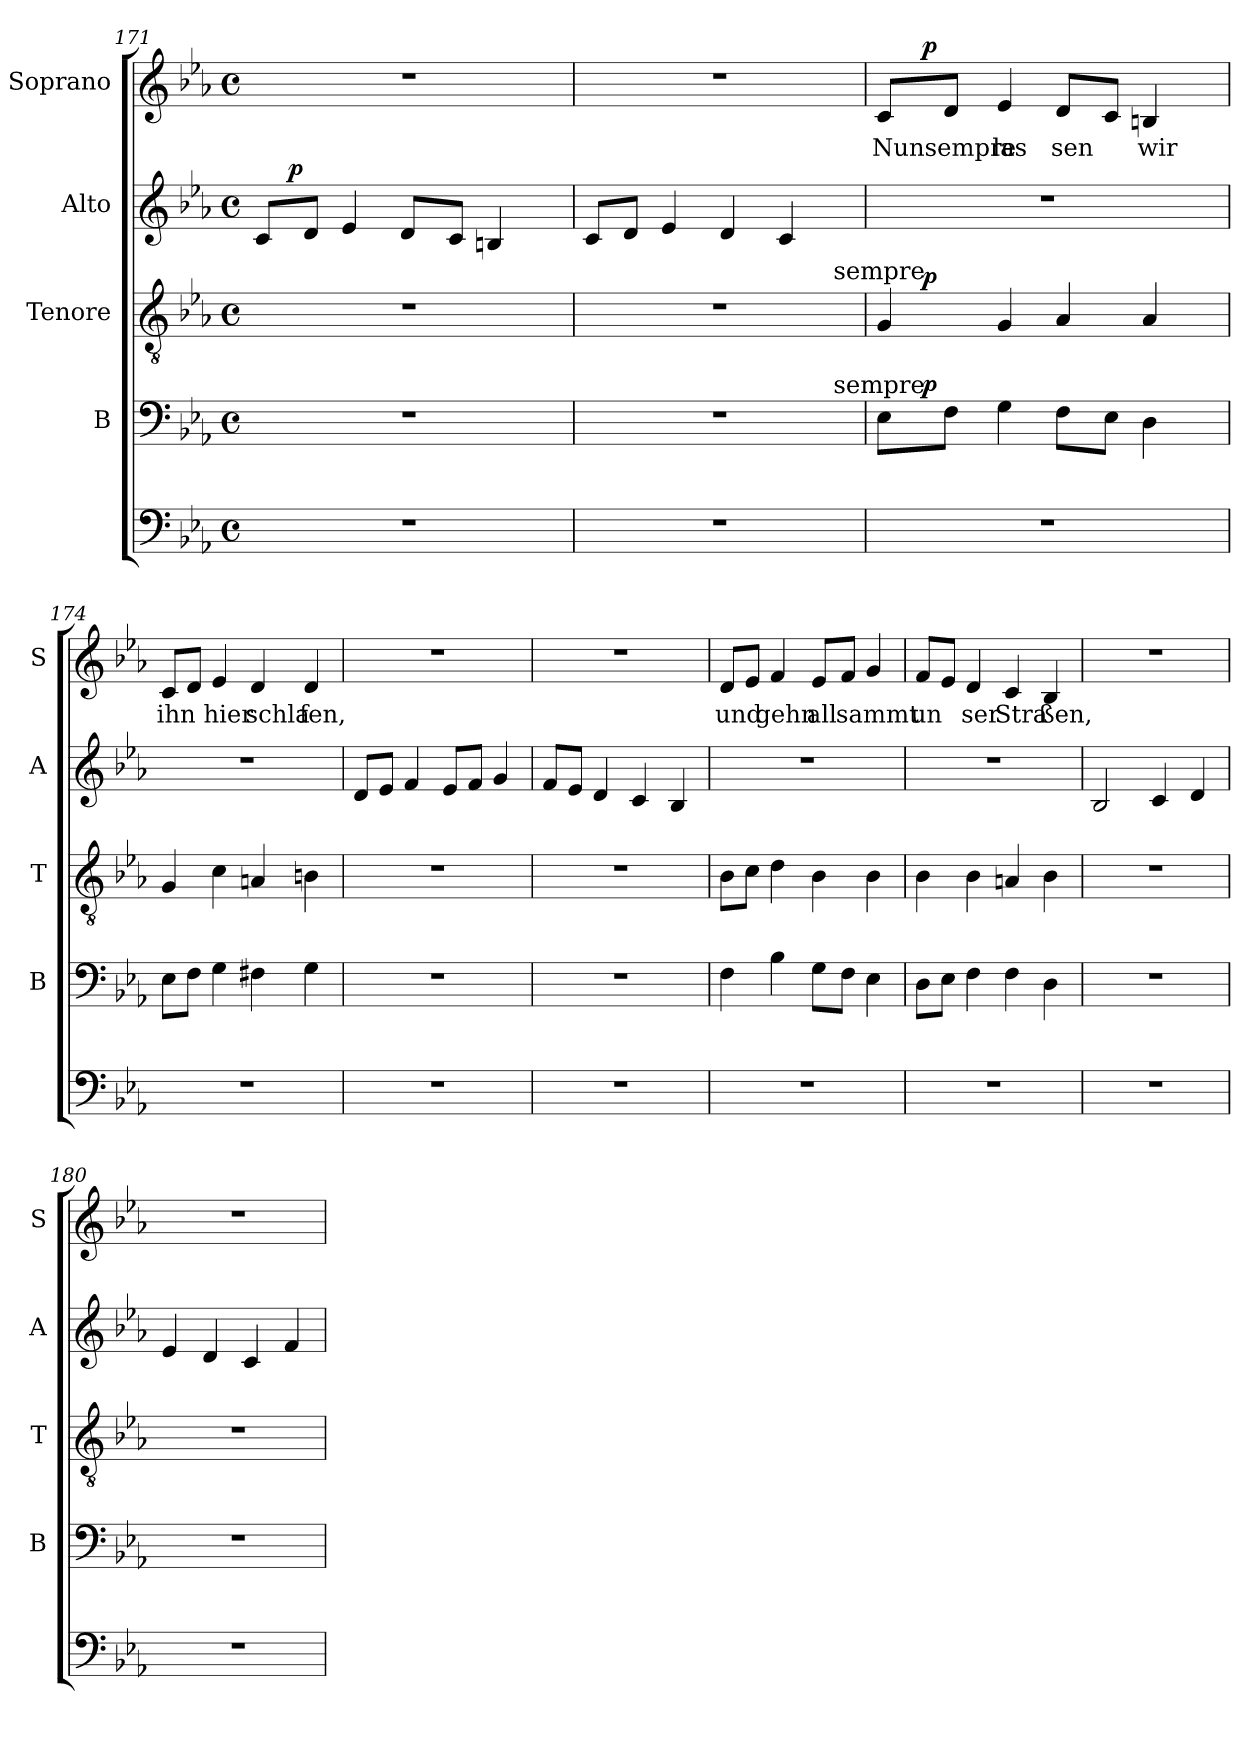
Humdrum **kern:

**kern	**kern	**dynam	**kern	**dynam	**kern	**dynam	**kern	**text	**dynam
*part5	*part4	*part4	*part3	*part3	*part2	*part2	*part1	*part1	*part1
*staff5	*staff4	*staff4	*staff3	*staff3	*staff2	*staff2	*staff1	*staff1	*staff1
*	*I"B	*	*I"Tenore	*	*I"Alto	*	*I"Soprano	*	*
*	*I'B	*	*I'T	*	*I'A	*	*I'S	*	*
*clefF4	*clefF4	*	*clefGv2	*	*clefG2	*	*clefG2	*	*
*k[b-e-a-]	*k[b-e-a-]	*	*k[b-e-a-]	*	*k[b-e-a-]	*	*k[b-e-a-]	*	*
*E-:	*E-:	*	*E-:	*	*E-:	*	*E-:	*	*
*M4/4	*M4/4	*	*M4/4	*	*M4/4	*	*M4/4	*	*
*met(c)	*met(c)	*	*met(c)	*	*met(c)	*	*met(c)	*	*
=171	=171	=171	=171	=171	=171	=171	=171	=171	=171
*	*	*	*	*	*^	*	*	*	*
1r	1r	.	1r	.	8c/L	16.ryy	.	1r	.	.
!	!	!	!	!	!	!	!LO:DY:a	!	!	!
.	.	.	.	.	.	2ryy	p	.	.	.
.	.	.	.	.	8d/J	.	.	.	.	.
.	.	.	.	.	4e-/	.	.	.	.	.
.	.	.	.	.	8d/L	.	.	.	.	.
.	.	.	.	.	.	4ryy	.	.	.	.
.	.	.	.	.	8c/J	.	.	.	.	.
.	.	.	.	.	4Bn/	.	.	.	.	.
.	.	.	.	.	.	8ryy	.	.	.	.
.	.	.	.	.	.	32ryy	.	.	.	.
*	*	*	*	*	*v	*v	*	*	*	*
=172	=172	=172	=172	=172	=172	=172	=172	=172	=172
*	*^	*	*^	*	*	*	*	*	*
1r	1r	2ryy	.	1r	2ryy	.	8c/L	.	1r	.	.
.	.	.	.	.	.	.	8d/J	.	.	.	.
.	.	.	.	.	.	.	4e-/	.	.	.	.
.	.	4ryy	.	.	4ryy	.	4d/	.	.	.	.
.	.	8ryy	.	.	8ryy	.	4c/	.	.	.	.
.	.	32ryy	.	.	32ryy	.	.	.	.	.	.
!	!	!	!	!	!LO:TX:a:t=sempre	!	!	!	!	!	!
!	!	!LO:TX:a:t=sempre	!	!	!	!	!	!	!	!	!
.	.	16.ryy	.	.	16.ryy	.	.	.	.	.	.
=173	=173	=173	=173	=173	=173	=173	=173	=173	=173	=173	=173
!	!	!	!	!	!	!	!	!	!	!LO:LY:b	!
*	*	*	*	*	*	*	*	*	*^	*	*
1r	8E-\L	16.ryy	.	4G/	16.ryy	.	1r	.	8c/L	16.ryy	Nunsempre	.
!	!	!	!LO:DY:a	!	!	!LO:DY:a	!	!	!	!	!	!LO:DY:a
.	.	2ryy	p	.	2ryy	p	.	.	.	2ryy	.	p
.	8F\J	.	.	.	.	.	.	.	8d/J	.	.	.
!	!	!	!	!	!	!	!	!	!	!	!LO:LY:b	!
.	4G\	.	.	4G/	.	.	.	.	4e-/	.	las	.
!	!	!	!	!	!	!	!	!	!	!	!LO:LY:b	!
.	8F\L	.	.	4A-/	.	.	.	.	8d/L	.	sen	.
.	.	4ryy	.	.	4ryy	.	.	.	.	4ryy	.	.
.	8E-\J	.	.	.	.	.	.	.	8c/J	.	.	.
!	!	!	!	!	!	!	!	!	!	!	!LO:LY:b	!
.	4D\	.	.	4A-/	.	.	.	.	4Bn/	.	wir	.
.	.	8ryy	.	.	8ryy	.	.	.	.	8ryy	.	.
.	.	32ryy	.	.	32ryy	.	.	.	.	32ryy	.	.
!!LO:LB:g=z
=174	=174	=174	=174	=174	=174	=174	=174	=174	=174	=174	=174	=174
!	!	!	!	!	!	!	!	!	!	!	!LO:LY:b	!
*	*v	*v	*	*	*	*	*	*	*v	*v	*	*
*	*	*	*v	*v	*	*	*	*	*	*
1r	8E-\L	.	4G/	.	1r	.	8c/L	ihn	.
.	8F\J	.	.	.	.	.	8d/J	.	.
!	!	!	!	!	!	!	!	!LO:LY:b	!
.	4G\	.	4c\	.	.	.	4e-/	hier	.
!	!	!	!	!	!	!	!	!LO:LY:b	!
.	4F#X\	.	4An/	.	.	.	4d/	schla	.
!	!	!	!	!	!	!	!	!LO:LY:b	!
.	4G\	.	4Bn\	.	.	.	4d/	fen,	.
=175	=175	=175	=175	=175	=175	=175	=175	=175	=175
1r	1r	.	1r	.	8d/L	.	1r	.	.
.	.	.	.	.	8e-/J	.	.	.	.
.	.	.	.	.	4f/	.	.	.	.
.	.	.	.	.	8e-/L	.	.	.	.
.	.	.	.	.	8f/J	.	.	.	.
.	.	.	.	.	4g/	.	.	.	.
=176	=176	=176	=176	=176	=176	=176	=176	=176	=176
1r	1r	.	1r	.	8f/L	.	1r	.	.
.	.	.	.	.	8e-/J	.	.	.	.
.	.	.	.	.	4d/	.	.	.	.
.	.	.	.	.	4c/	.	.	.	.
.	.	.	.	.	4B-/	.	.	.	.
=177	=177	=177	=177	=177	=177	=177	=177	=177	=177
!	!	!	!	!	!	!	!	!LO:LY:b	!
1r	4F\	.	8B-\L	.	1r	.	8d/L	und	.
.	.	.	8c\J	.	.	.	8e-/J	.	.
!	!	!	!	!	!	!	!	!LO:LY:b	!
.	4B-\	.	4d\	.	.	.	4f/	gehn	.
!	!	!	!	!	!	!	!	!LO:LY:b	!
.	8G\L	.	4B-\	.	.	.	8e-/L	all	.
!	!	!	!	!	!	!	!	!LO:LY:b	!
.	8F\J	.	.	.	.	.	8f/J	sammt	.
.	4E-\	.	4B-\	.	.	.	4g/	.	.
!!LO:LB:g=z
=178	=178	=178	=178	=178	=178	=178	=178	=178	=178
!	!	!	!	!	!	!	!	!LO:LY:b	!
1r	8D\L	.	4B-\	.	1r	.	8f/L	un	.
.	8E-\J	.	.	.	.	.	8e-/J	.	.
!	!	!	!	!	!	!	!	!LO:LY:b	!
.	4F\	.	4B-\	.	.	.	4d/	ser	.
!	!	!	!	!	!	!	!	!LO:LY:b	!
.	4F\	.	4An/	.	.	.	4c/	Stra	.
!	!	!	!	!	!	!	!	!LO:LY:b	!
.	4D\	.	4B-\	.	.	.	4B-/	ßen,	.
=179	=179	=179	=179	=179	=179	=179	=179	=179	=179
1r	1r	.	1r	.	2B-/	.	1r	.	.
.	.	.	.	.	4c/	.	.	.	.
.	.	.	.	.	4d/	.	.	.	.
=180	=180	=180	=180	=180	=180	=180	=180	=180	=180
1r	1r	.	1r	.	4e-/	.	1r	.	.
.	.	.	.	.	4d/	.	.	.	.
.	.	.	.	.	4c/	.	.	.	.
.	.	.	.	.	4f/	.	.	.	.
=	=	=	=	=	=	=	=	=	=
*-	*-	*-	*-	*-	*-	*-	*-	*-	*-
